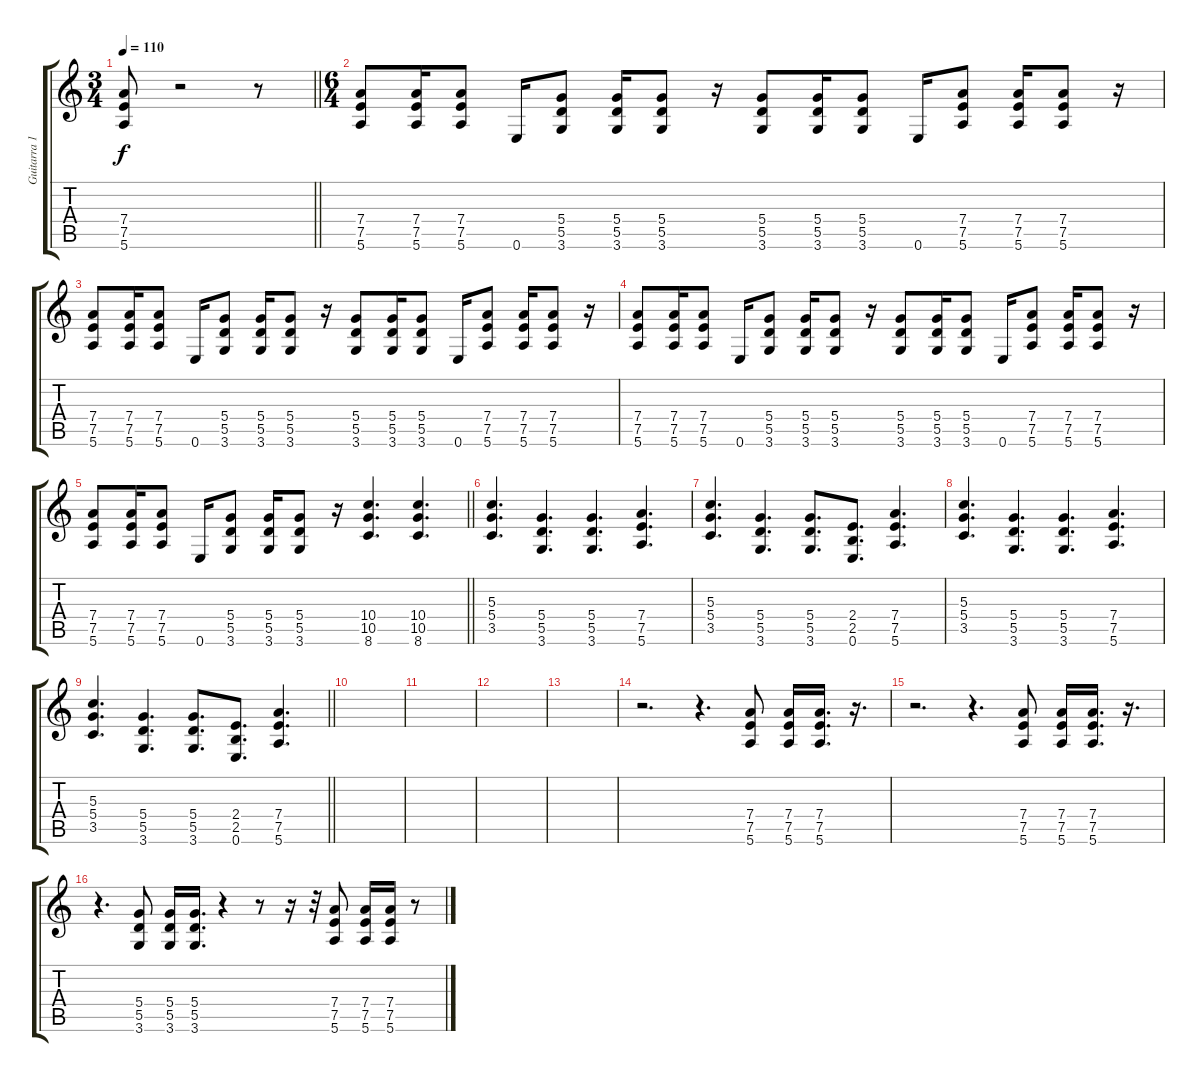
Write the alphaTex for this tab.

\track ("Guitarra 1" "Guitarra 1") {instrument overdrivenguitar}
\staff {score tabs}
\tuning (E4 B3 G3 D3 A2 E2) {hide}
\ts (3 4)
\tempo 110
\clef g2
\barLineRight lightlight
\ks c
(7.4 7.5 5.6).8{dy f} r.2 r.8 |
\ts (6 4)
(7.4 7.5 5.6).8 (7.4 7.5 5.6).16 (7.4 7.5 5.6).8 0.6.16 (5.4 5.5 3.6).8 (5.4 5.5 3.6).16 (5.4 5.5 3.6).8 r.16 (5.4 5.5 3.6).8 (5.4 5.5 3.6).16 (5.4 5.5 3.6).8 0.6.16 (7.4 7.5 5.6).8 (7.4 7.5 5.6).16 (7.4 7.5 5.6).8 r.16 |
(7.4 7.5 5.6).8 (7.4 7.5 5.6).16 (7.4 7.5 5.6).8 0.6.16 (5.4 5.5 3.6).8 (5.4 5.5 3.6).16 (5.4 5.5 3.6).8 r.16 (5.4 5.5 3.6).8 (5.4 5.5 3.6).16 (5.4 5.5 3.6).8 0.6.16 (7.4 7.5 5.6).8 (7.4 7.5 5.6).16 (7.4 7.5 5.6).8 r.16 |
(7.4 7.5 5.6).8 (7.4 7.5 5.6).16 (7.4 7.5 5.6).8 0.6.16 (5.4 5.5 3.6).8 (5.4 5.5 3.6).16 (5.4 5.5 3.6).8 r.16 (5.4 5.5 3.6).8 (5.4 5.5 3.6).16 (5.4 5.5 3.6).8 0.6.16 (7.4 7.5 5.6).8 (7.4 7.5 5.6).16 (7.4 7.5 5.6).8 r.16 |
\barLineRight lightlight
(7.4 7.5 5.6).8 (7.4 7.5 5.6).16 (7.4 7.5 5.6).8 0.6.16 (5.4 5.5 3.6).8 (5.4 5.5 3.6).16 (5.4 5.5 3.6).8 r.16 (10.4 10.5 8.6).4{d} (10.4 10.5 8.6).4{d} |
(5.3 5.4 3.5).4{d} (5.4 5.5 3.6).4{d} (5.4 5.5 3.6).4{d} (7.4 7.5 5.6).4{d} |
(5.3 5.4 3.5).4{d} (5.4 5.5 3.6).4{d} (5.4 5.5 3.6).8{d} (2.4 2.5 0.6).8{d} (7.4 7.5 5.6).4{d} |
(5.3 5.4 3.5).4{d} (5.4 5.5 3.6).4{d} (5.4 5.5 3.6).4{d} (7.4 7.5 5.6).4{d} |
\barLineRight lightlight
(5.3 5.4 3.5).4{d} (5.4 5.5 3.6).4{d} (5.4 5.5 3.6).8{d} (2.4 2.5 0.6).8{d} (7.4 7.5 5.6).4{d} |
|
|
|
|
r.2{d} r.4{d} (7.4 7.5 5.6).8{volume 16} (7.4 7.5 5.6).16 (7.4 7.5 5.6).16{d} r.16{d} |
r.2{d} r.4{d} (7.4 7.5 5.6).8{volume 16} (7.4 7.5 5.6).16 (7.4 7.5 5.6).16{d} r.16{d} |
r.4{d} (5.4 5.5 3.6).8 (5.4 5.5 3.6).16 (5.4 5.5 3.6).16{d} r.4 r.8 r.16 r.32 (7.4 7.5 5.6).8 (7.4 7.5 5.6).16 (7.4 7.5 5.6).16 r.8
